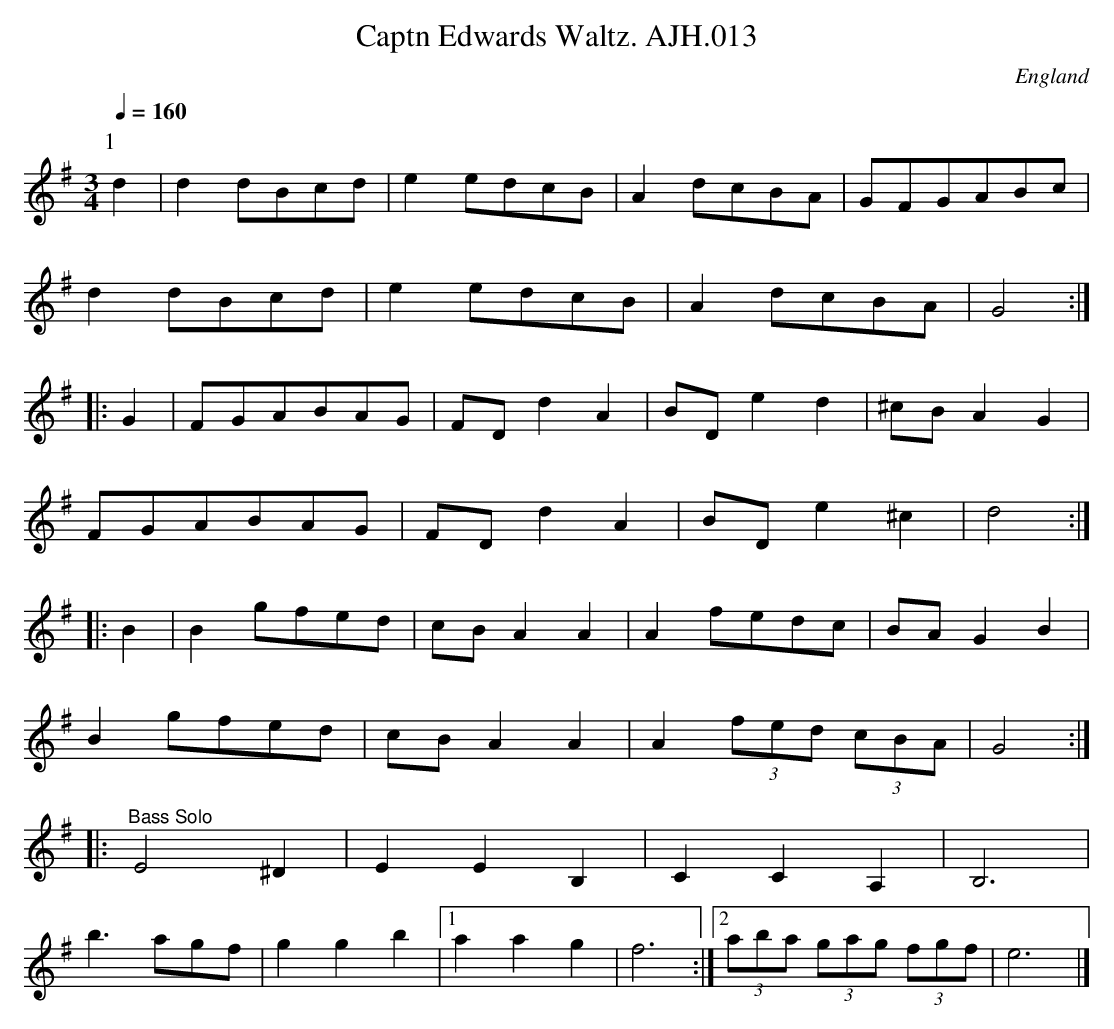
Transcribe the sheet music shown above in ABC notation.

X:1
T:Captn Edwards Waltz. AJH.013
M:3/4
L:1/8
Q:1/4=160
O:England
K:G major
P:1
Wd2|d2 dBcd|e2 edcB|A2 dcBA|GFGABc|!
d2 dBcd|e2edcB|A2 dcBA|G4:|!
|:G2|FGABAG|FD d2A2|BD e2d2|^cB A2G2|!
FGABAG|FD d2A2|BD e2^c2| Wd4 :|!
|:B2|B2gfed|cB A2A2|A2 fedc|BA G2B2|!
B2gfed|cB A2A2|A2 (3fed (3cBA|G4:|!
|:"^Bass Solo"E4^D2|E2E2B,2|C2C2A,2|B,6|!
b3 agf|g2g2b2|[1 a2a2g2|f6:|[2 (3aba (3gag (3fgf|e6|]
